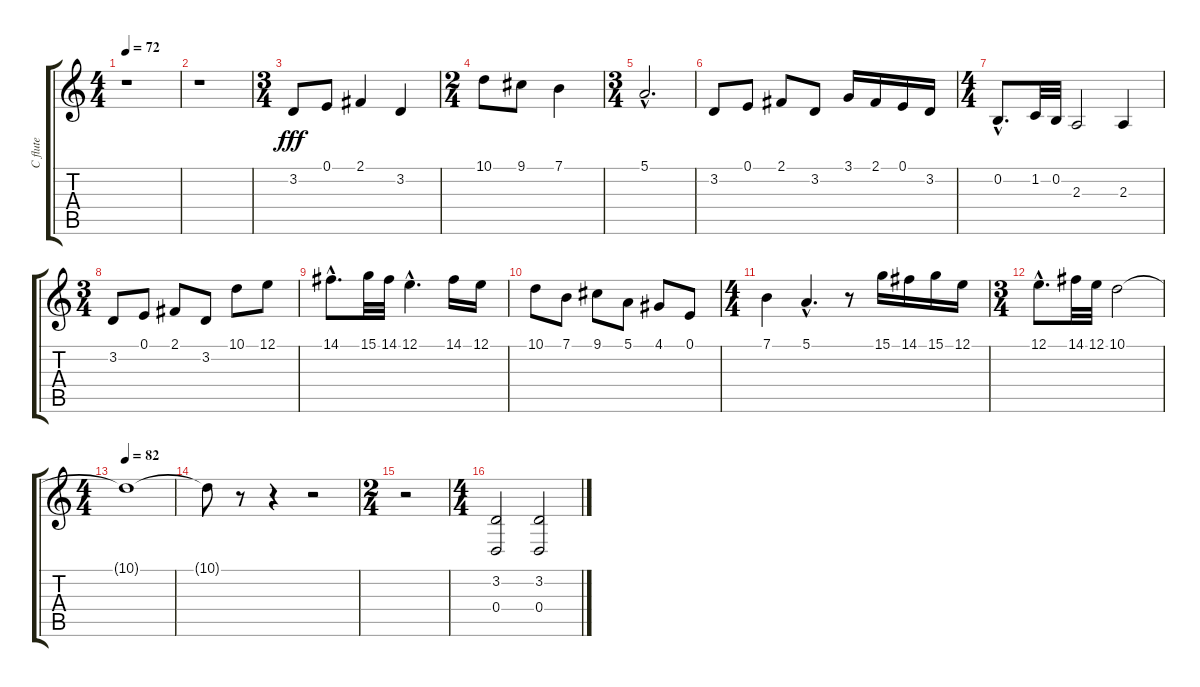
\track ("C flute" "C flute") {instrument flute}
\staff {score tabs}
\tuning (E4 B3 G3 D3 A2 E2) {hide}
\ts (4 4)
\tempo 72
\clef g2
\ks c
r.1{dy fff} |
r.1 |
\ts (3 4)
3.2.8 0.1.8 2.1.4 3.2.4 |
\ts (2 4)
10.1.8 9.1.8 7.1.4 |
\ts (3 4)
5.1{hac}.2{d} |
3.2.8 0.1.8 2.1.8 3.2.8 3.1.16 2.1.16 0.1.16 3.2.16 |
\ts (4 4)
0.2{hac}.8{d} 1.2.32 0.2.32 2.3.2 2.3.4 |
\ts (3 4)
3.2.8 0.1.8 2.1.8 3.2.8 10.1.8 12.1.8 |
14.1{hac}.8{d} 15.1.32 14.1.32 12.1{hac}.4{d} 14.1.16 12.1.16 |
10.1.8 7.1.8 9.1.8 5.1.8 4.1.8 0.1.8 |
\ts (4 4)
7.1.4 5.1{hac}.4{d} r.8 15.1.16 14.1.16 15.1.16 12.1.16 |
\ts (3 4)
12.1{hac}.8{d} 14.1.32 12.1.32 10.1.2 |
\ts (4 4)
\tempo 82
10.1{t}.1 |
10.1{t}.8 r.8 r.4 r.2 |
\ts (2 4)
r.2 |
\ts (4 4)
(3.2 0.4).2 (3.2 0.4).2
